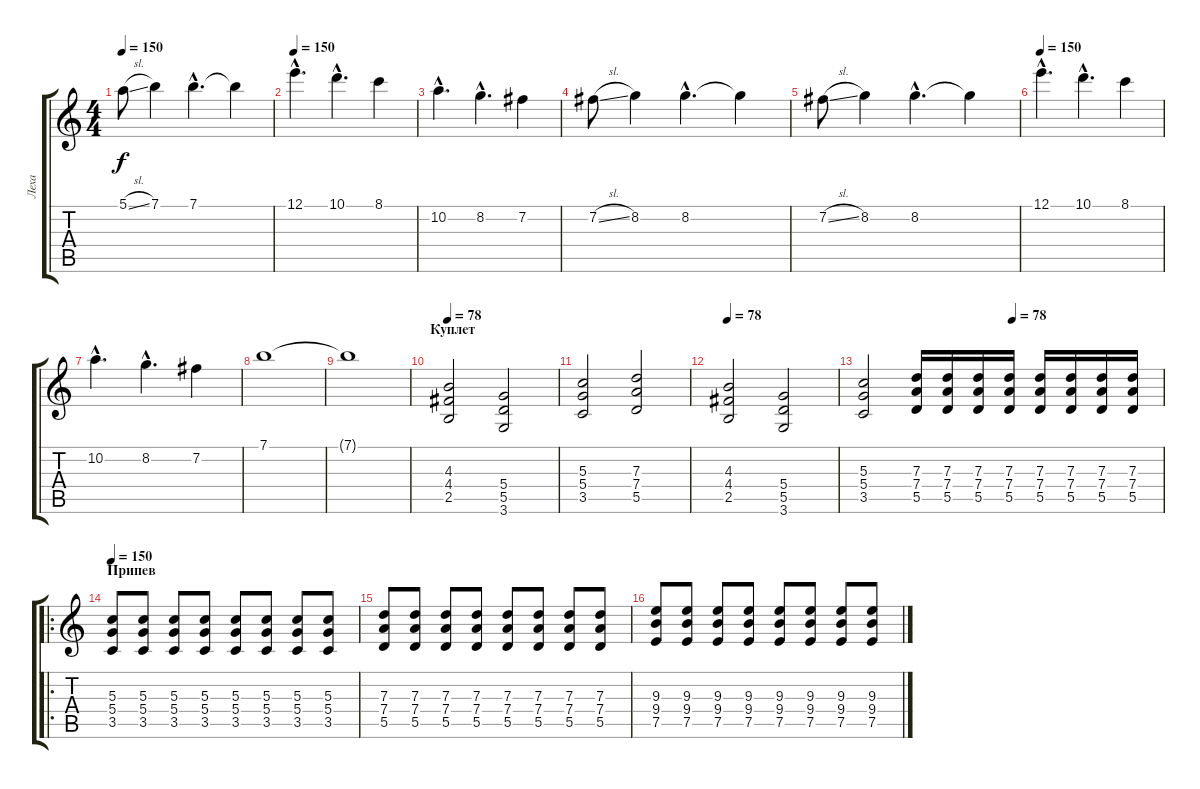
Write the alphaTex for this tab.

\track ("Леха" "Леха") {instrument distortionguitar}
\staff {score tabs}
\tuning (E4 B3 G3 D3 A2 E2) {hide}
\ts (4 4)
\tempo 150
\clef g2
\ks c
5.1{sl}.8{dy f} 7.1.4 7.1{hac}.4{d} 7.1{t}.4 |
\tempo 150
12.1{hac}.4{d} 10.1{hac}.4{d} 8.1.4 |
10.2{hac}.4{d} 8.2{hac}.4{d} 7.2.4 |
7.2{sl}.8 8.2.4 8.2{hac}.4{d} 8.2{t}.4 |
7.2{sl}.8 8.2.4 8.2{hac}.4{d} 8.2{t}.4 |
\tempo 150
12.1{hac}.4{d} 10.1{hac}.4{d} 8.1.4 |
10.2{hac}.4{d} 8.2{hac}.4{d} 7.2.4 |
7.1.1 |
7.1{t}.1 |
\section ("" "Куплет")
\tempo 78
(4.3 4.4 2.5).2{instrument cello} (5.4 5.5 3.6).2 |
(5.3 5.4 3.5).2 (7.3 7.4 5.5).2 |
\tempo 78
(4.3 4.4 2.5).2{instrument stringensemble1} (5.4 5.5 3.6).2 |
\tempo (78 0.5)
(5.3 5.4 3.5).2 (7.3 7.4 5.5).16 (7.3 7.4 5.5).16 (7.3 7.4 5.5).16 (7.3 7.4 5.5).16 (7.3 7.4 5.5).16 (7.3 7.4 5.5).16 (7.3 7.4 5.5).16 (7.3 7.4 5.5).16 |
\ro
\section ("" "Припев")
\tempo 150
(5.3 5.4 3.5).8{instrument overdrivenguitar} (5.3 5.4 3.5).8 (5.3 5.4 3.5).8 (5.3 5.4 3.5).8 (5.3 5.4 3.5).8 (5.3 5.4 3.5).8 (5.3 5.4 3.5).8 (5.3 5.4 3.5).8 |
(7.3 7.4 5.5).8 (7.3 7.4 5.5).8 (7.3 7.4 5.5).8 (7.3 7.4 5.5).8 (7.3 7.4 5.5).8 (7.3 7.4 5.5).8 (7.3 7.4 5.5).8 (7.3 7.4 5.5).8 |
(9.3 9.4 7.5).8 (9.3 9.4 7.5).8 (9.3 9.4 7.5).8 (9.3 9.4 7.5).8 (9.3 9.4 7.5).8 (9.3 9.4 7.5).8 (9.3 9.4 7.5).8 (9.3 9.4 7.5).8
